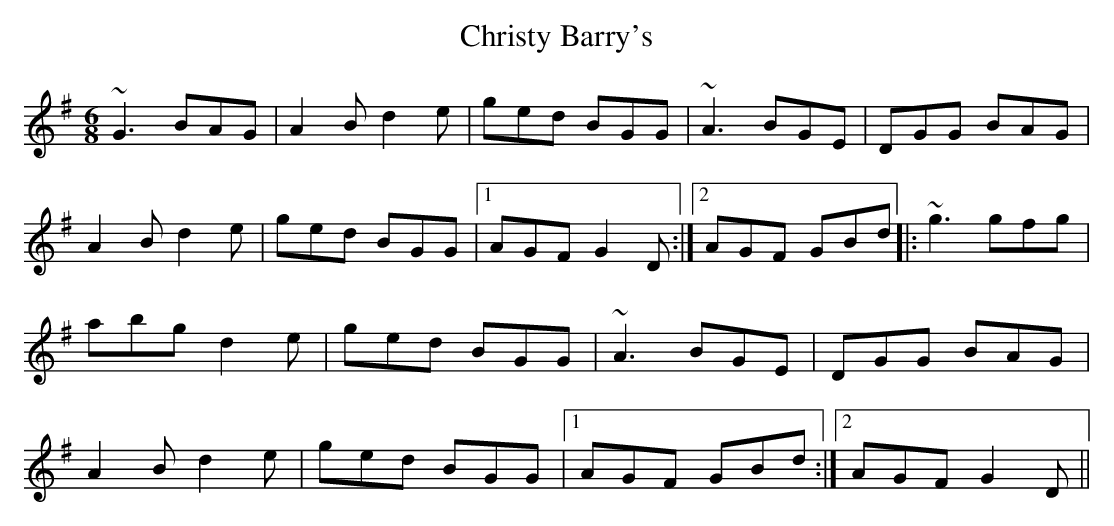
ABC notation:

X:1
T:Christy Barry's
M:6/8
L:1/8
K:G
~G3 BAG|A2B d2e|ged BGG|~A3 BGE|\
DGG BAG|A2B d2e|ged BGG|1 AGF G2D:|2 AGF GBd|:\
~g3 gfg|abg d2e|ged BGG|~A3 BGE|\
DGG BAG|A2B d2e|ged BGG|1 AGF GBd:|2 AGF G2D||
